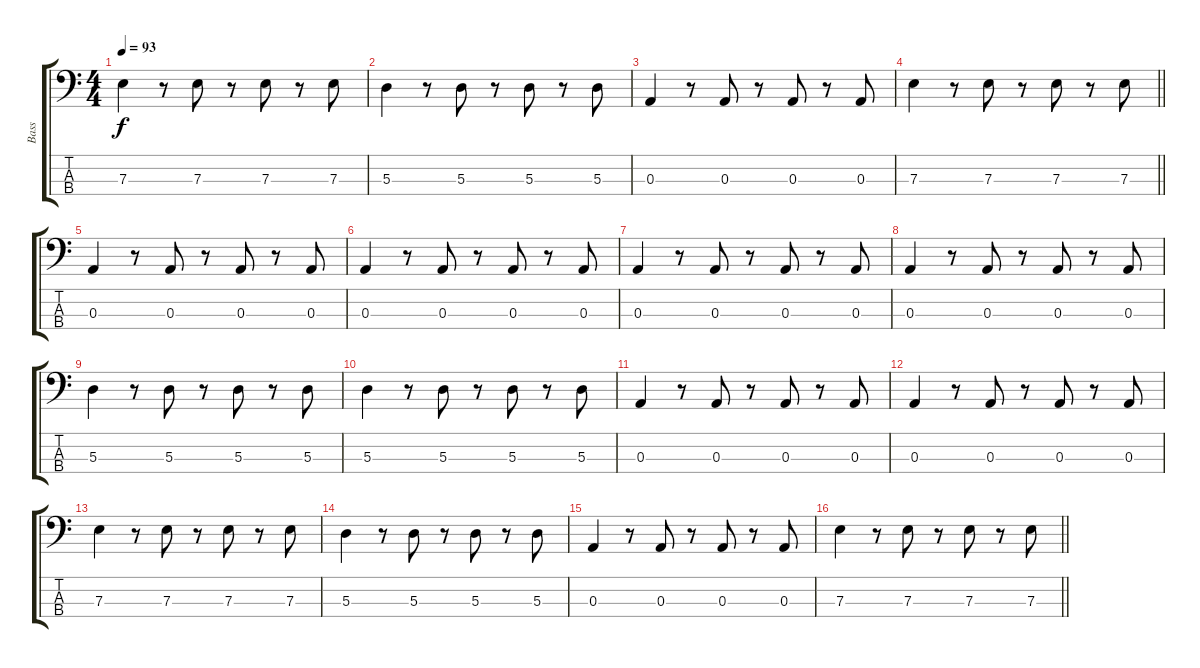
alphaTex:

\track ("Bass" "Bass") {instrument electricbassfinger}
\staff {score tabs}
\tuning (G2 D2 A1 E1) {hide}
\ts (4 4)
\tempo 93
\clef f4
\ks c
7.3.4{dy f} r.8 7.3.8 r.8 7.3.8 r.8 7.3.8 |
5.3.4 r.8 5.3.8 r.8 5.3.8 r.8 5.3.8 |
0.3.4 r.8 0.3.8 r.8 0.3.8 r.8 0.3.8 |
\barLineRight lightlight
7.3.4 r.8 7.3.8 r.8 7.3.8 r.8 7.3.8 |
0.3.4 r.8 0.3.8 r.8 0.3.8 r.8 0.3.8 |
0.3.4 r.8 0.3.8 r.8 0.3.8 r.8 0.3.8 |
0.3.4 r.8 0.3.8 r.8 0.3.8 r.8 0.3.8 |
0.3.4 r.8 0.3.8 r.8 0.3.8 r.8 0.3.8 |
5.3.4 r.8 5.3.8 r.8 5.3.8 r.8 5.3.8 |
5.3.4 r.8 5.3.8 r.8 5.3.8 r.8 5.3.8 |
0.3.4 r.8 0.3.8 r.8 0.3.8 r.8 0.3.8 |
0.3.4 r.8 0.3.8 r.8 0.3.8 r.8 0.3.8 |
7.3.4 r.8 7.3.8 r.8 7.3.8 r.8 7.3.8 |
5.3.4 r.8 5.3.8 r.8 5.3.8 r.8 5.3.8 |
0.3.4 r.8 0.3.8 r.8 0.3.8 r.8 0.3.8 |
\barLineRight lightlight
7.3.4 r.8 7.3.8 r.8 7.3.8 r.8 7.3.8
